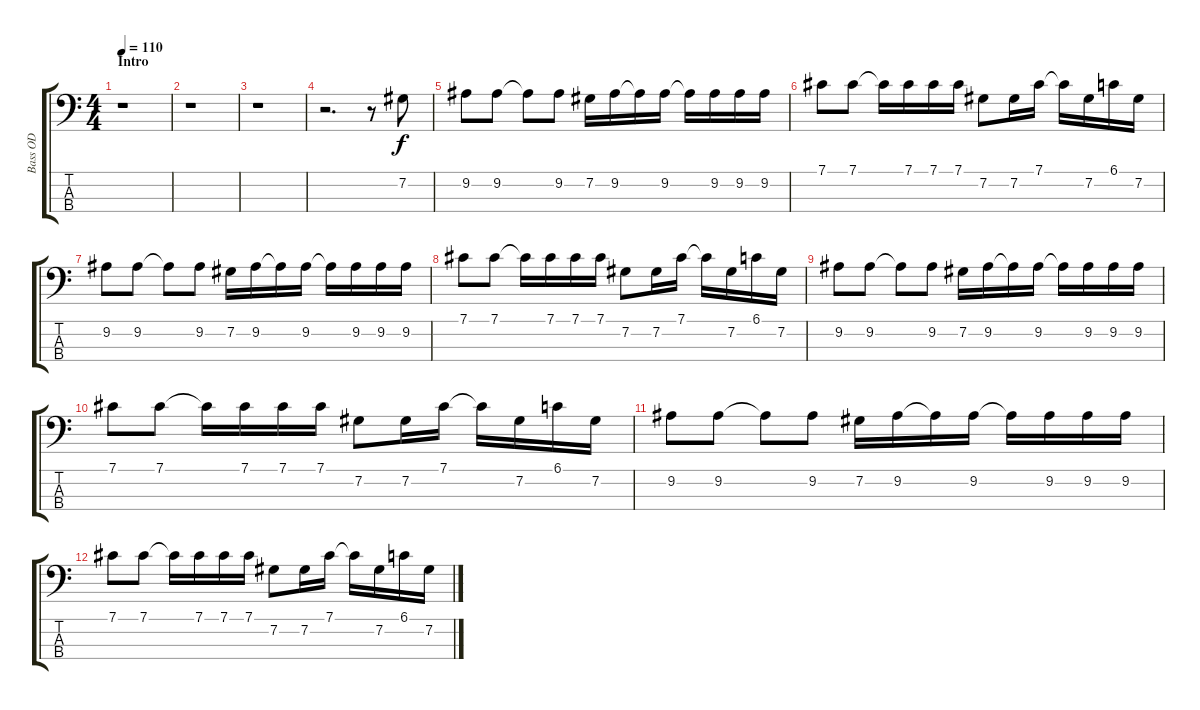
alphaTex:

\track ("Bass OD" "Bass OD") {instrument overdrivenguitar}
\staff {score tabs}
\tuning (Gb2 Db2 Ab1 Eb1) {hide}
\ts (4 4)
\section ("" "Intro")
\tempo 110
\clef f4
\ks c
r.1{dy f instrument overdrivenguitar} |
r.1 |
r.1 |
r.2{d} r.8 7.2.8 |
9.2.8 9.2.8 9.2{t}.8 9.2.8 7.2.16 9.2.16 9.2{t}.16 9.2.16 9.2{t}.16 9.2.16 9.2.16 9.2.16 |
7.1.8 7.1.8 7.1{t}.16 7.1.16 7.1.16 7.1.16 7.2.8 7.2.16 7.1.16 7.1{t}.16 7.2.16 6.1.16 7.2.16 |
9.2.8 9.2.8 9.2{t}.8 9.2.8 7.2.16 9.2.16 9.2{t}.16 9.2.16 9.2{t}.16 9.2.16 9.2.16 9.2.16 |
7.1.8 7.1.8 7.1{t}.16 7.1.16 7.1.16 7.1.16 7.2.8 7.2.16 7.1.16 7.1{t}.16 7.2.16 6.1.16 7.2.16 |
9.2.8 9.2.8 9.2{t}.8 9.2.8 7.2.16 9.2.16 9.2{t}.16 9.2.16 9.2{t}.16 9.2.16 9.2.16 9.2.16 |
7.1.8 7.1.8 7.1{t}.16 7.1.16 7.1.16 7.1.16 7.2.8 7.2.16 7.1.16 7.1{t}.16 7.2.16 6.1.16 7.2.16 |
9.2.8 9.2.8 9.2{t}.8 9.2.8 7.2.16 9.2.16 9.2{t}.16 9.2.16 9.2{t}.16 9.2.16 9.2.16 9.2.16 |
7.1.8 7.1.8 7.1{t}.16 7.1.16 7.1.16 7.1.16 7.2.8 7.2.16 7.1.16 7.1{t}.16 7.2.16 6.1.16 7.2.16
